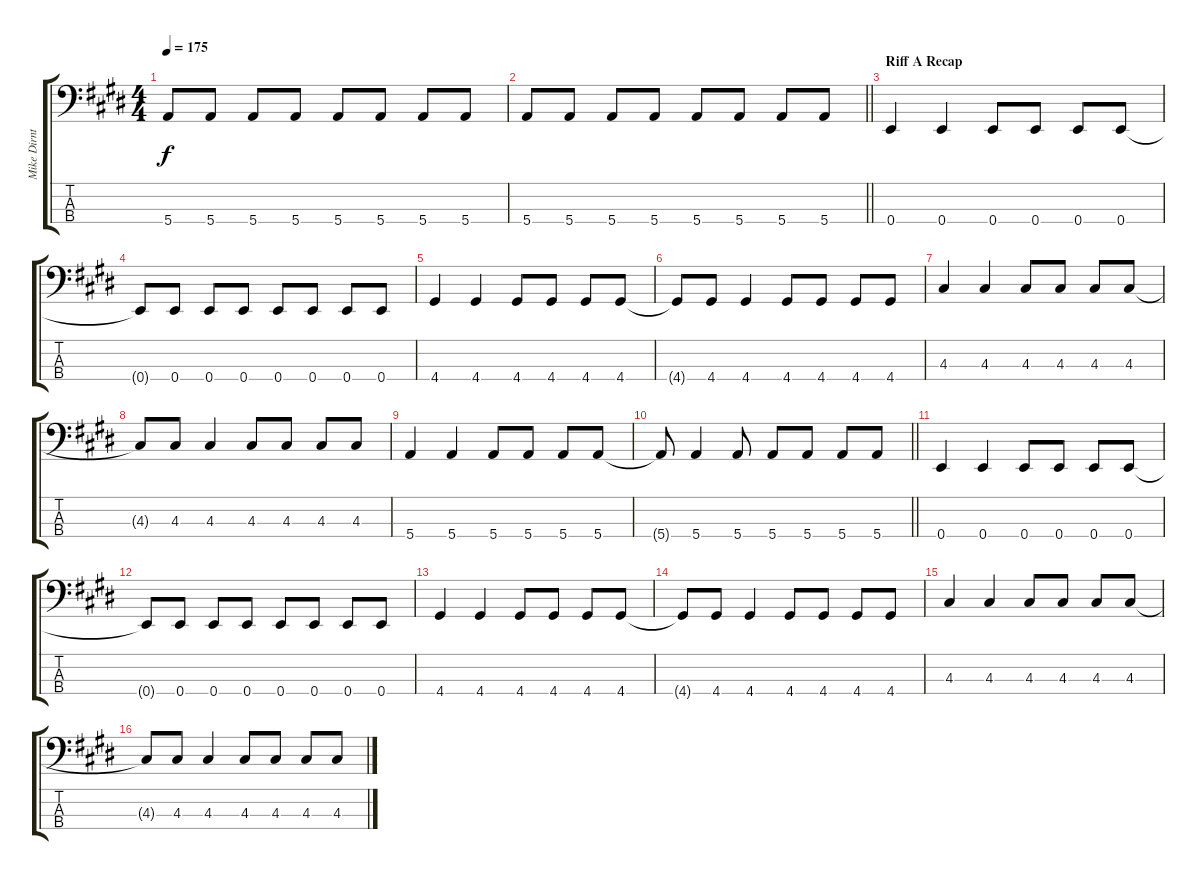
\track ("Mike Dirnt" "Mike Dirnt") {instrument electricbasspick}
\staff {score tabs}
\tuning (G2 D2 A1 E1) {hide}
\ts (4 4)
\tempo 175
\clef f4
\ks e
5.4.8{dy f} 5.4.8 5.4.8 5.4.8 5.4.8 5.4.8 5.4.8 5.4.8 |
\barLineRight lightlight
5.4.8 5.4.8 5.4.8 5.4.8 5.4.8 5.4.8 5.4.8 5.4.8 |
\section ("" "Riff A Recap")
0.4.4 0.4.4 0.4.8 0.4.8 0.4.8 0.4.8 |
0.4{t}.8 0.4.8 0.4.8 0.4.8 0.4.8 0.4.8 0.4.8 0.4.8 |
4.4.4 4.4.4 4.4.8 4.4.8 4.4.8 4.4.8 |
4.4{t}.8 4.4.8 4.4.4 4.4.8 4.4.8 4.4.8 4.4.8 |
4.3.4 4.3.4 4.3.8 4.3.8 4.3.8 4.3.8 |
4.3{t}.8 4.3.8 4.3.4 4.3.8 4.3.8 4.3.8 4.3.8 |
5.4.4 5.4.4 5.4.8 5.4.8 5.4.8 5.4.8 |
\barLineRight lightlight
5.4{t}.8 5.4.4 5.4.8 5.4.8 5.4.8 5.4.8 5.4.8 |
0.4.4 0.4.4 0.4.8 0.4.8 0.4.8 0.4.8 |
0.4{t}.8 0.4.8 0.4.8 0.4.8 0.4.8 0.4.8 0.4.8 0.4.8 |
4.4.4 4.4.4 4.4.8 4.4.8 4.4.8 4.4.8 |
4.4{t}.8 4.4.8 4.4.4 4.4.8 4.4.8 4.4.8 4.4.8 |
4.3.4 4.3.4 4.3.8 4.3.8 4.3.8 4.3.8 |
4.3{t}.8 4.3.8 4.3.4 4.3.8 4.3.8 4.3.8 4.3.8
